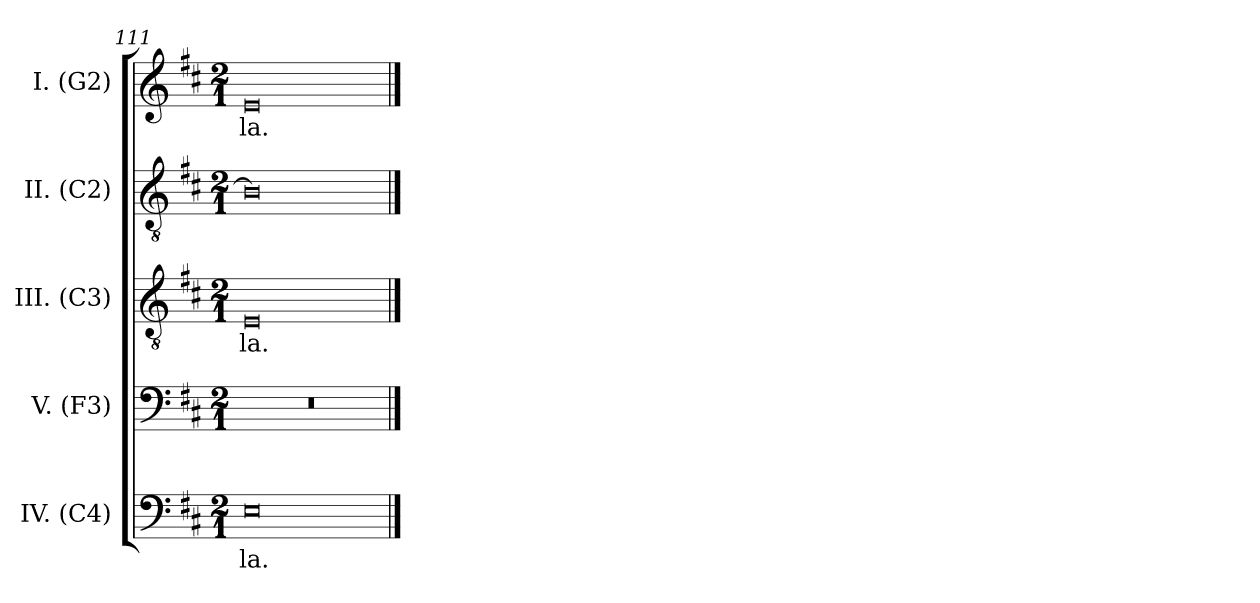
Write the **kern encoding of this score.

**kern	**text	**kern	**kern	**text	**kern	**kern	**text
*part5	*part5	*part4	*part3	*part3	*part2	*part1	*part1
*staff5	*staff5	*staff4	*staff3	*staff3	*staff2	*staff1	*staff1
*I"IV. (C4)	*	*I"V. (F3)	*I"III. (C3)	*	*I"II. (C2)	*I"I. (G2)	*
*I'IV.	*	*I'V.	*I'III.	*	*I'II.	*I'I.	*
*clefF4	*	*clefF4	*clefGv2	*	*clefGv2	*clefG2	*
*	*	*	*ITrd7c12	*	*	*	*
*k[f#c#]	*	*k[f#c#]	*k[f#c#]	*	*k[f#c#]	*k[f#c#]	*
*D:	*	*D:	*D:	*	*D:	*D:	*
*M2/1	*	*M2/1	*M2/1	*	*M2/1	*M2/1	*
=111	=111	=111	=111	=111	=111	=111	=111
!	!LO:LY:b:color=#000000	!LO:N:vis=1	!	!	!	!	!
!	!	!	!	!LO:LY:b:color=#000000	!	!	!
!	!	!	!	!	!	!	!LO:LY:b:color=#000000
0Ei	-la.	0r	0EEi	-la.	0Bi]	0ei	-la.
==	==	==	==	==	==	==	==
*-	*-	*-	*-	*-	*-	*-	*-
